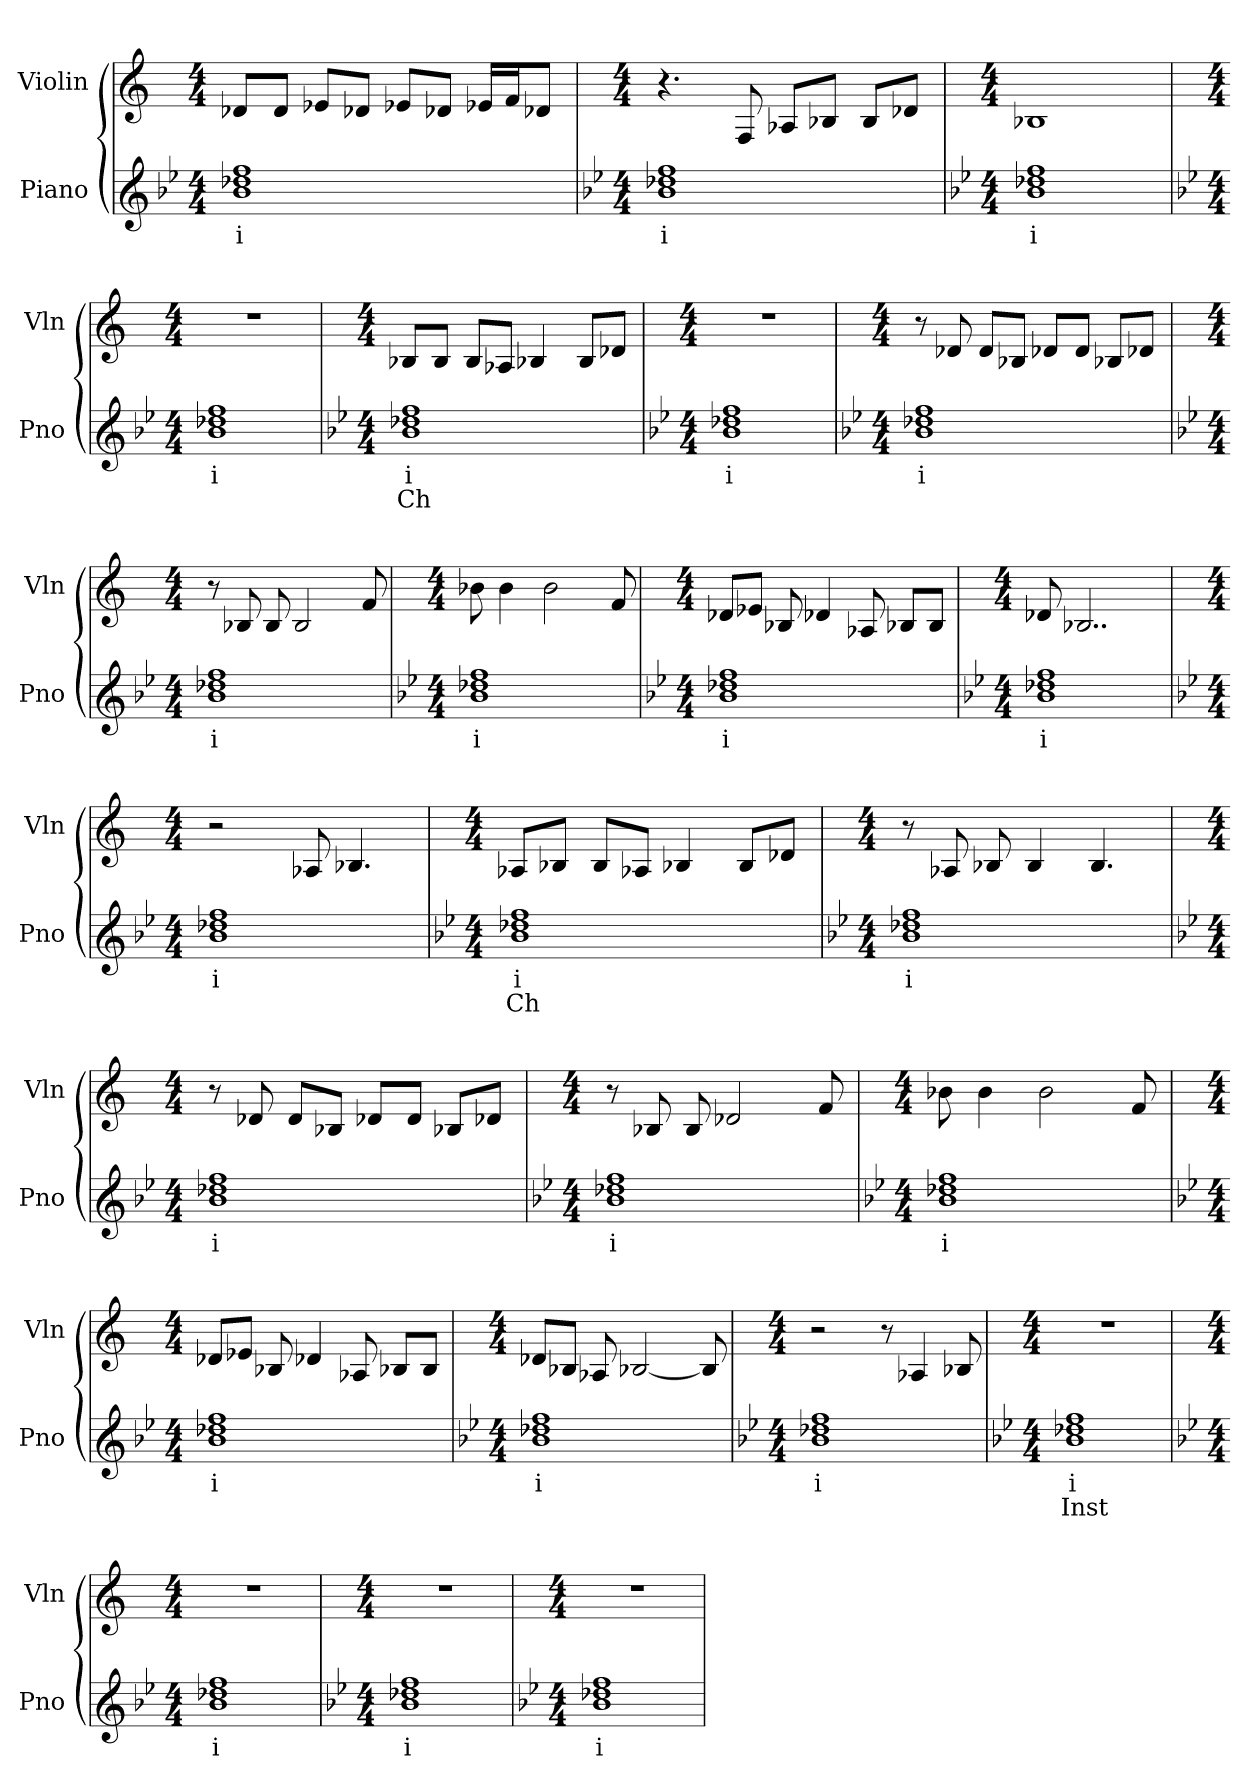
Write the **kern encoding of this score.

**kern	**text	**text	**kern
*part2	*part2	*part2	*part1
*staff2	*staff2	*staff2	*staff1
*I"Piano	*	*	*I"Violin
*I'Pno	*	*	*I'Vln
*k[b-e-]	*	*	*
*B-:	*	*	*
*M4/4	*	*	*M4/4
=	=	=	=
1b- 1dd-X 1ff	i	.	8d-XL
.	.	.	8d-J
.	.	.	8e-XL
.	.	.	8d-XJ
.	.	.	8e-XL
.	.	.	8d-XJ
.	.	.	16e-XLL
.	.	.	16fJ
.	.	.	8d-XJ
=	=	=	=
*k[b-e-]	*	*	*
*B-:	*	*	*
*M4/4	*	*	*M4/4
1b- 1dd-X 1ff	i	.	4.r
.	.	.	8F
.	.	.	8A-XL
.	.	.	8B-XJ
.	.	.	8B-L
.	.	.	8d-XJ
=	=	=	=
*k[b-e-]	*	*	*
*B-:	*	*	*
*M4/4	*	*	*M4/4
1b- 1dd-X 1ff	i	.	1B-X
=	=	=	=
*k[b-e-]	*	*	*
*B-:	*	*	*
*M4/4	*	*	*M4/4
1b- 1dd-X 1ff	i	.	1r
=	=	=	=
*k[b-e-]	*	*	*
*B-:	*	*	*
*M4/4	*	*	*M4/4
1b- 1dd-X 1ff	i	Ch	8B-XL
.	.	.	8B-J
.	.	.	8B-L
.	.	.	8A-XJ
.	.	.	4B-X
.	.	.	8B-L
.	.	.	8d-XJ
=	=	=	=
*k[b-e-]	*	*	*
*B-:	*	*	*
*M4/4	*	*	*M4/4
1b- 1dd-X 1ff	i	.	1r
=	=	=	=
*k[b-e-]	*	*	*
*B-:	*	*	*
*M4/4	*	*	*M4/4
1b- 1dd-X 1ff	i	.	8r
.	.	.	8d-X
.	.	.	8d-L
.	.	.	8B-XJ
.	.	.	8d-XL
.	.	.	8d-J
.	.	.	8B-XL
.	.	.	8d-XJ
=	=	=	=
*k[b-e-]	*	*	*
*B-:	*	*	*
*M4/4	*	*	*M4/4
1b- 1dd-X 1ff	i	.	8r
.	.	.	8B-X
.	.	.	8B-
.	.	.	2B-
.	.	.	8f
=	=	=	=
*k[b-e-]	*	*	*
*B-:	*	*	*
*M4/4	*	*	*M4/4
1b- 1dd-X 1ff	i	.	8b-X
.	.	.	4b-
.	.	.	2b-
.	.	.	8f
=	=	=	=
*k[b-e-]	*	*	*
*B-:	*	*	*
*M4/4	*	*	*M4/4
1b- 1dd-X 1ff	i	.	8d-XL
.	.	.	8e-XJ
.	.	.	8B-X
.	.	.	4d-X
.	.	.	8A-X
.	.	.	8B-XL
.	.	.	8B-J
=	=	=	=
*k[b-e-]	*	*	*
*B-:	*	*	*
*M4/4	*	*	*M4/4
1b- 1dd-X 1ff	i	.	8d-X
.	.	.	2..B-X
=	=	=	=
*k[b-e-]	*	*	*
*B-:	*	*	*
*M4/4	*	*	*M4/4
1b- 1dd-X 1ff	i	.	2r
.	.	.	8A-X
.	.	.	4.B-X
=	=	=	=
*k[b-e-]	*	*	*
*B-:	*	*	*
*M4/4	*	*	*M4/4
1b- 1dd-X 1ff	i	Ch	8A-XL
.	.	.	8B-XJ
.	.	.	8B-L
.	.	.	8A-XJ
.	.	.	4B-X
.	.	.	8B-L
.	.	.	8d-XJ
=	=	=	=
*k[b-e-]	*	*	*
*B-:	*	*	*
*M4/4	*	*	*M4/4
1b- 1dd-X 1ff	i	.	8r
.	.	.	8A-X
.	.	.	8B-X
.	.	.	4B-
.	.	.	4.B-
=	=	=	=
*k[b-e-]	*	*	*
*B-:	*	*	*
*M4/4	*	*	*M4/4
1b- 1dd-X 1ff	i	.	8r
.	.	.	8d-X
.	.	.	8d-L
.	.	.	8B-XJ
.	.	.	8d-XL
.	.	.	8d-J
.	.	.	8B-XL
.	.	.	8d-XJ
=	=	=	=
*k[b-e-]	*	*	*
*B-:	*	*	*
*M4/4	*	*	*M4/4
1b- 1dd-X 1ff	i	.	8r
.	.	.	8B-X
.	.	.	8B-
.	.	.	2d-X
.	.	.	8f
=	=	=	=
*k[b-e-]	*	*	*
*B-:	*	*	*
*M4/4	*	*	*M4/4
1b- 1dd-X 1ff	i	.	8b-X
.	.	.	4b-
.	.	.	2b-
.	.	.	8f
=	=	=	=
*k[b-e-]	*	*	*
*B-:	*	*	*
*M4/4	*	*	*M4/4
1b- 1dd-X 1ff	i	.	8d-XL
.	.	.	8e-XJ
.	.	.	8B-X
.	.	.	4d-X
.	.	.	8A-X
.	.	.	8B-XL
.	.	.	8B-J
=	=	=	=
*k[b-e-]	*	*	*
*B-:	*	*	*
*M4/4	*	*	*M4/4
1b- 1dd-X 1ff	i	.	8d-XL
.	.	.	8B-XJ
.	.	.	8A-X
.	.	.	[2B-X
.	.	.	8B-]
=	=	=	=
*k[b-e-]	*	*	*
*B-:	*	*	*
*M4/4	*	*	*M4/4
1b- 1dd-X 1ff	i	.	2r
.	.	.	8r
.	.	.	4A-X
.	.	.	8B-X
=	=	=	=
*k[b-e-]	*	*	*
*B-:	*	*	*
*M4/4	*	*	*M4/4
1b- 1dd-X 1ff	i	Inst	1r
=	=	=	=
*k[b-e-]	*	*	*
*B-:	*	*	*
*M4/4	*	*	*M4/4
1b- 1dd-X 1ff	i	.	1r
=	=	=	=
*k[b-e-]	*	*	*
*B-:	*	*	*
*M4/4	*	*	*M4/4
1b- 1dd-X 1ff	i	.	1r
=	=	=	=
*k[b-e-]	*	*	*
*B-:	*	*	*
*M4/4	*	*	*M4/4
1b- 1dd-X 1ff	i	.	1r
=	=	=	=
*-	*-	*-	*-
